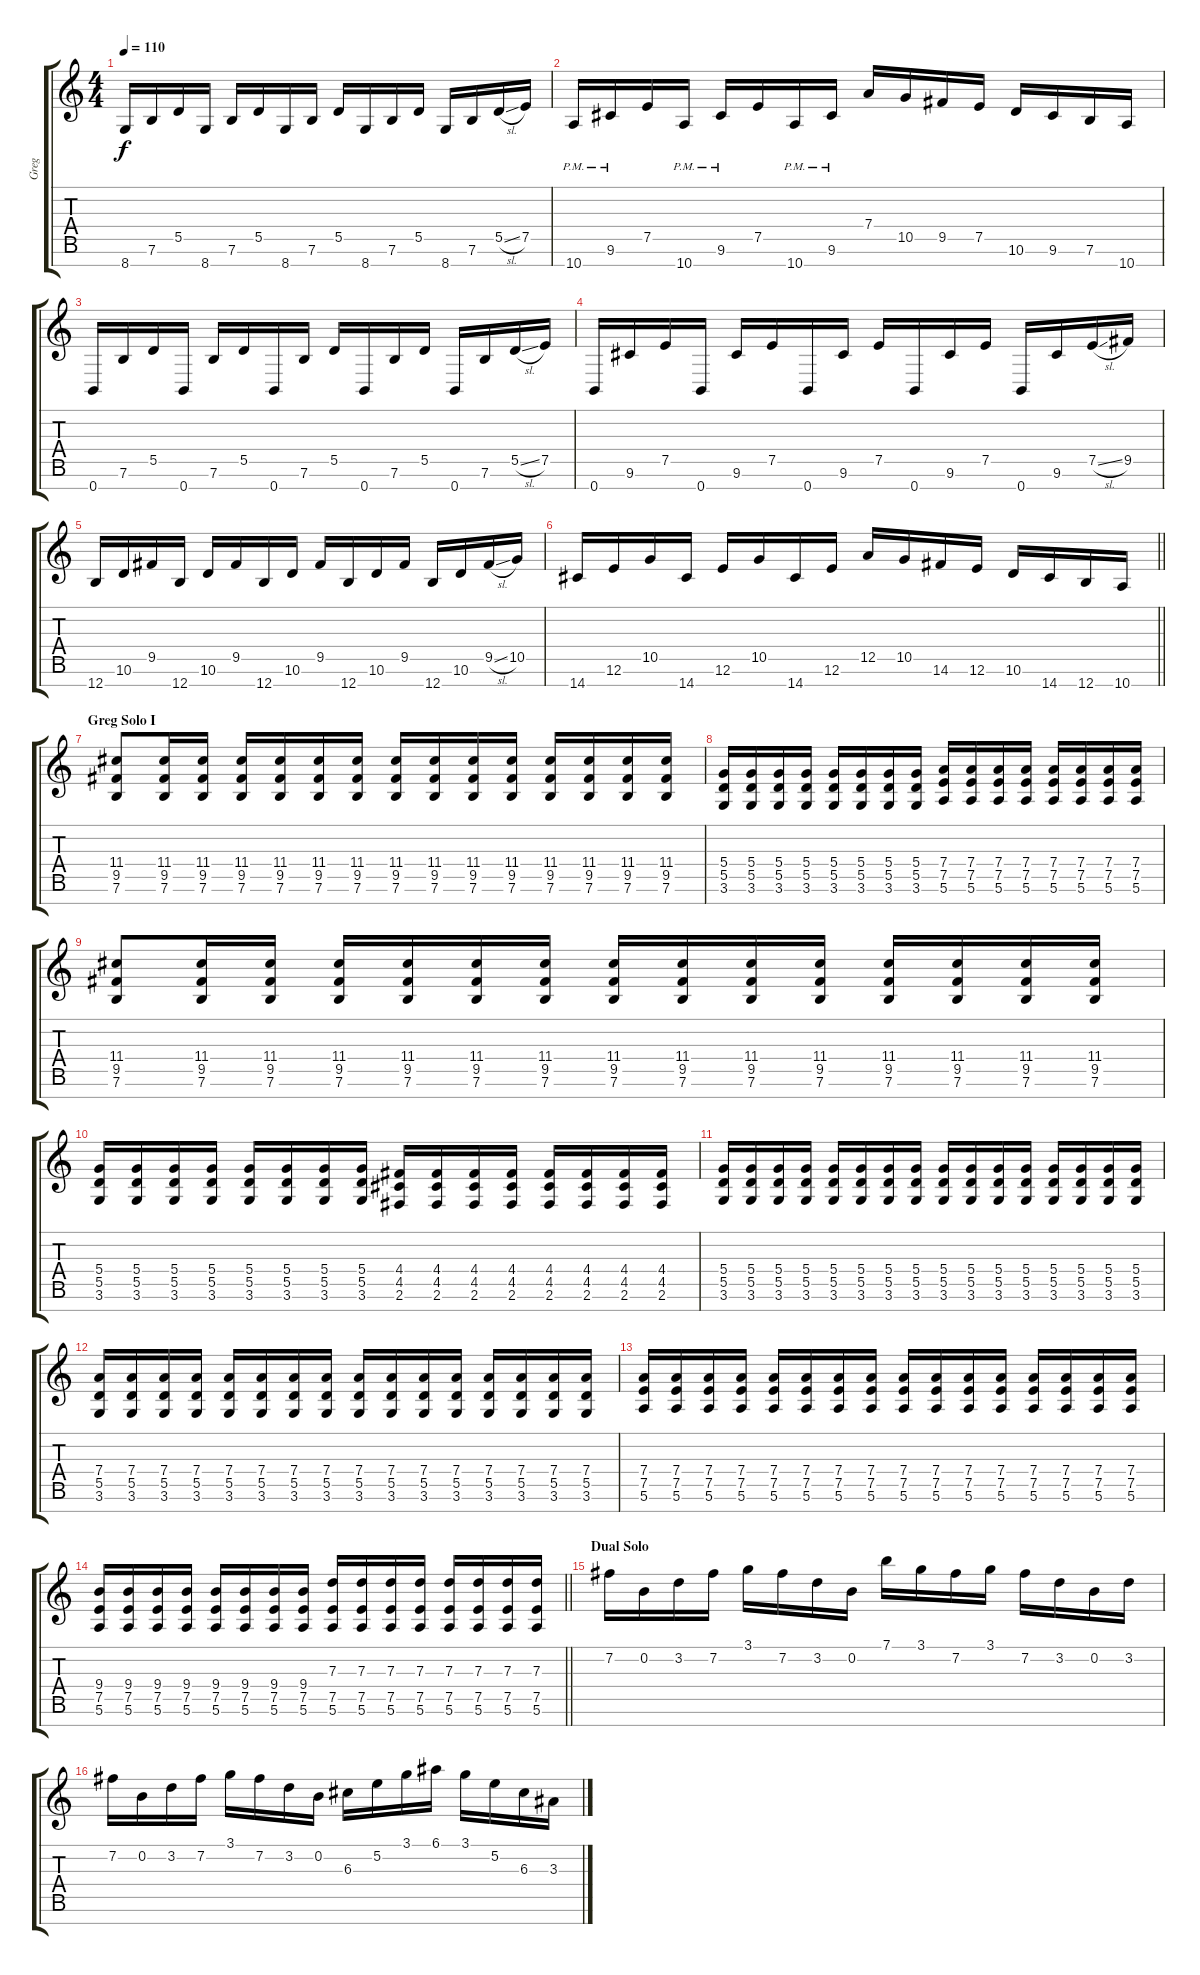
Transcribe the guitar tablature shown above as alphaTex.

\track ("Greg" "Greg") {instrument distortionguitar}
\staff {score tabs}
\tuning (E4 B3 G3 D3 A2 E2 B1) {hide}
\ts (4 4)
\tempo 110
\clef g2
\ks c
8.7.16{dy f} 7.6.16 5.5.16 8.7.16 7.6.16 5.5.16 8.7.16 7.6.16 5.5.16 8.7.16 7.6.16 5.5.16 8.7.16 7.6.16 5.5{sl}.16 7.5.16 |
10.7{pm}.16 9.6{pm}.16 7.5.16 10.7{pm}.16 9.6{pm}.16 7.5.16 10.7{pm}.16 9.6{pm}.16 7.4.16 10.5.16 9.5.16 7.5.16 10.6.16 9.6.16 7.6.16 10.7.16 |
0.7.16 7.6.16 5.5.16 0.7.16 7.6.16 5.5.16 0.7.16 7.6.16 5.5.16 0.7.16 7.6.16 5.5.16 0.7.16 7.6.16 5.5{sl}.16 7.5.16 |
0.7.16 9.6.16 7.5.16 0.7.16 9.6.16 7.5.16 0.7.16 9.6.16 7.5.16 0.7.16 9.6.16 7.5.16 0.7.16 9.6.16 7.5{sl}.16 9.5.16 |
12.7.16 10.6.16 9.5.16 12.7.16 10.6.16 9.5.16 12.7.16 10.6.16 9.5.16 12.7.16 10.6.16 9.5.16 12.7.16 10.6.16 9.5{sl}.16 10.5.16 |
\barLineRight lightlight
14.7.16 12.6.16 10.5.16 14.7.16 12.6.16 10.5.16 14.7.16 12.6.16 12.5.16 10.5.16 14.6.16 12.6.16 10.6.16 14.7.16 12.7.16 10.7.16 |
\section ("" "Greg Solo I")
(11.4 9.5 7.6).8 (11.4 9.5 7.6).16 (11.4 9.5 7.6).16 (11.4 9.5 7.6).16 (11.4 9.5 7.6).16 (11.4 9.5 7.6).16 (11.4 9.5 7.6).16 (11.4 9.5 7.6).16 (11.4 9.5 7.6).16 (11.4 9.5 7.6).16 (11.4 9.5 7.6).16 (11.4 9.5 7.6).16 (11.4 9.5 7.6).16 (11.4 9.5 7.6).16 (11.4 9.5 7.6).16 |
(5.4 5.5 3.6).16 (5.4 5.5 3.6).16 (5.4 5.5 3.6).16 (5.4 5.5 3.6).16 (5.4 5.5 3.6).16 (5.4 5.5 3.6).16 (5.4 5.5 3.6).16 (5.4 5.5 3.6).16 (7.4 7.5 5.6).16 (7.4 7.5 5.6).16 (7.4 7.5 5.6).16 (7.4 7.5 5.6).16 (7.4 7.5 5.6).16 (7.4 7.5 5.6).16 (7.4 7.5 5.6).16 (7.4 7.5 5.6).16 |
(11.4 9.5 7.6).8 (11.4 9.5 7.6).16 (11.4 9.5 7.6).16 (11.4 9.5 7.6).16 (11.4 9.5 7.6).16 (11.4 9.5 7.6).16 (11.4 9.5 7.6).16 (11.4 9.5 7.6).16 (11.4 9.5 7.6).16 (11.4 9.5 7.6).16 (11.4 9.5 7.6).16 (11.4 9.5 7.6).16 (11.4 9.5 7.6).16 (11.4 9.5 7.6).16 (11.4 9.5 7.6).16 |
(5.4 5.5 3.6).16 (5.4 5.5 3.6).16 (5.4 5.5 3.6).16 (5.4 5.5 3.6).16 (5.4 5.5 3.6).16 (5.4 5.5 3.6).16 (5.4 5.5 3.6).16 (5.4 5.5 3.6).16 (4.4 4.5 2.6).16 (4.4 4.5 2.6).16 (4.4 4.5 2.6).16 (4.4 4.5 2.6).16 (4.4 4.5 2.6).16 (4.4 4.5 2.6).16 (4.4 4.5 2.6).16 (4.4 4.5 2.6).16 |
(5.4 5.5 3.6).16 (5.4 5.5 3.6).16 (5.4 5.5 3.6).16 (5.4 5.5 3.6).16 (5.4 5.5 3.6).16 (5.4 5.5 3.6).16 (5.4 5.5 3.6).16 (5.4 5.5 3.6).16 (5.4 5.5 3.6).16 (5.4 5.5 3.6).16 (5.4 5.5 3.6).16 (5.4 5.5 3.6).16 (5.4 5.5 3.6).16 (5.4 5.5 3.6).16 (5.4 5.5 3.6).16 (5.4 5.5 3.6).16 |
(7.4 5.5 3.6).16 (7.4 5.5 3.6).16 (7.4 5.5 3.6).16 (7.4 5.5 3.6).16 (7.4 5.5 3.6).16 (7.4 5.5 3.6).16 (7.4 5.5 3.6).16 (7.4 5.5 3.6).16 (7.4 5.5 3.6).16 (7.4 5.5 3.6).16 (7.4 5.5 3.6).16 (7.4 5.5 3.6).16 (7.4 5.5 3.6).16 (7.4 5.5 3.6).16 (7.4 5.5 3.6).16 (7.4 5.5 3.6).16 |
(7.4 7.5 5.6).16 (7.4 7.5 5.6).16 (7.4 7.5 5.6).16 (7.4 7.5 5.6).16 (7.4 7.5 5.6).16 (7.4 7.5 5.6).16 (7.4 7.5 5.6).16 (7.4 7.5 5.6).16 (7.4 7.5 5.6).16 (7.4 7.5 5.6).16 (7.4 7.5 5.6).16 (7.4 7.5 5.6).16 (7.4 7.5 5.6).16 (7.4 7.5 5.6).16 (7.4 7.5 5.6).16 (7.4 7.5 5.6).16 |
\barLineRight lightlight
(9.4 7.5 5.6).16 (9.4 7.5 5.6).16 (9.4 7.5 5.6).16 (9.4 7.5 5.6).16 (9.4 7.5 5.6).16 (9.4 7.5 5.6).16 (9.4 7.5 5.6).16 (9.4 7.5 5.6).16 (7.3 7.5 5.6).16 (7.3 7.5 5.6).16 (7.3 7.5 5.6).16 (7.3 7.5 5.6).16 (7.3 7.5 5.6).16 (7.3 7.5 5.6).16 (7.3 7.5 5.6).16 (7.3 7.5 5.6).16 |
\section ("" "Dual Solo")
7.2.16 0.2.16 3.2.16 7.2.16 3.1.16 7.2.16 3.2.16 0.2.16 7.1.16 3.1.16 7.2.16 3.1.16 7.2.16 3.2.16 0.2.16 3.2.16 |
7.2.16 0.2.16 3.2.16 7.2.16 3.1.16 7.2.16 3.2.16 0.2.16 6.3.16 5.2.16 3.1.16 6.1.16 3.1.16 5.2.16 6.3.16 3.3.16
